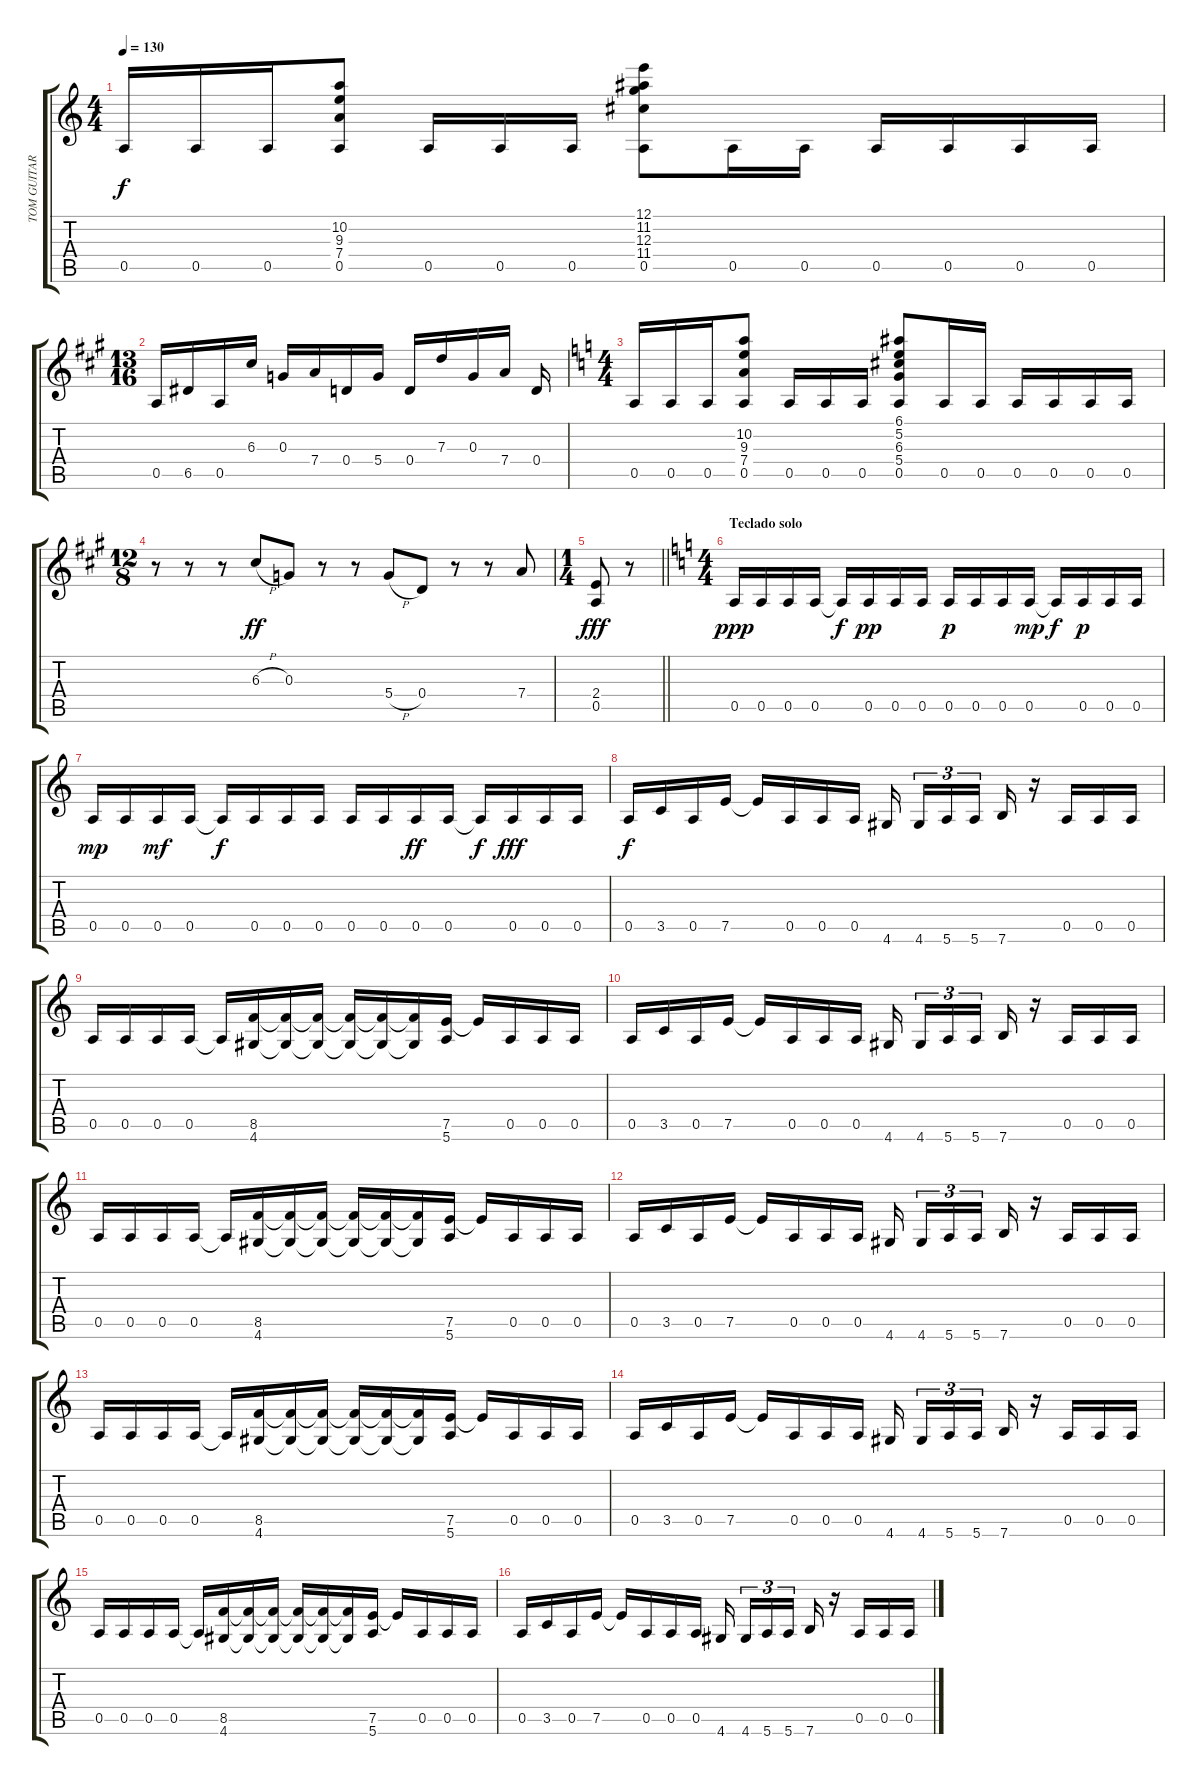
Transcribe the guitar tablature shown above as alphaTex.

\track ("TOM GUITAR" "TOM GUITAR") {instrument distortionguitar}
\staff {score tabs}
\tuning (E4 B3 G3 D3 A2 E2) {hide}
\ts (4 4)
\tempo 130
\clef g2
\ks c
0.5.16{dy f} 0.5.16 0.5.16 (10.2 9.3 7.4 0.5).8 0.5.16 0.5.16 0.5.16 (12.1 11.2 12.3 11.4 0.5).8 0.5.16 0.5.16 0.5.16 0.5.16 0.5.16 0.5.16 |
\ts (13 16)
\ks a
0.5.16 6.5.16 0.5.16 6.3.16 0.3.16 7.4.16 0.4.16 5.4.16 0.4.16 7.3.16 0.3.16 7.4.16 0.4.16 |
\ts (4 4)
\ks c
0.5.16 0.5.16 0.5.16 (10.2 9.3 7.4 0.5).8 0.5.16 0.5.16 0.5.16 (6.1 5.2 6.3 5.4 0.5).8 0.5.16 0.5.16 0.5.16 0.5.16 0.5.16 0.5.16 |
\ts (12 8)
\ks a
r.8 r.8 r.8 6.3{h}.8{dy ff} 0.3.8 r.8 r.8 5.4{h}.8 0.4.8 r.8 r.8 7.4.8 |
\ts (1 4)
\barLineRight lightlight
(2.4 0.5).8{dy fff} r.8 |
\ts (4 4)
\section ("" "Teclado solo")
\ks c
0.5.16{dy ppp} 0.5.16 0.5.16 0.5.16 0.5{t}.16{dy f} 0.5.16{dy pp} 0.5.16 0.5.16 0.5.16{dy p} 0.5.16 0.5.16 0.5.16{dy mp} 0.5{t}.16{dy f} 0.5.16{dy p} 0.5.16 0.5.16 |
0.5.16{dy mp} 0.5.16 0.5.16{dy mf} 0.5.16 0.5{t}.16{dy f} 0.5.16 0.5.16 0.5.16 0.5.16 0.5.16 0.5.16{dy ff} 0.5.16 0.5{t}.16{dy f} 0.5.16{dy fff} 0.5.16 0.5.16 |
0.5.16{dy f} 3.5.16 0.5.16 7.5.16 7.5{t}.16 0.5.16 0.5.16 0.5.16 4.6.16{beam splitsecondary} 4.6.16{tu (3 2)} 5.6.16{tu (3 2)} 5.6.16{tu (3 2) beam splitsecondary} 7.6.16 r.16 0.5.16 0.5.16 0.5.16 |
0.5.16 0.5.16 0.5.16 0.5.16 0.5{t}.16 (8.5 4.6).16 (8.5{t} 4.6{t}).16 (8.5{t} 4.6{t}).16 (8.5{t} 4.6{t}).16 (8.5{t} 4.6{t}).16 (8.5{t} 4.6{t}).16 (7.5 5.6).16 7.5{t}.16 0.5.16 0.5.16 0.5.16 |
0.5.16 3.5.16 0.5.16 7.5.16 7.5{t}.16 0.5.16 0.5.16 0.5.16 4.6.16{beam splitsecondary} 4.6.16{tu (3 2)} 5.6.16{tu (3 2)} 5.6.16{tu (3 2) beam splitsecondary} 7.6.16 r.16 0.5.16 0.5.16 0.5.16 |
0.5.16 0.5.16 0.5.16 0.5.16 0.5{t}.16 (8.5 4.6).16 (8.5{t} 4.6{t}).16 (8.5{t} 4.6{t}).16 (8.5{t} 4.6{t}).16 (8.5{t} 4.6{t}).16 (8.5{t} 4.6{t}).16 (7.5 5.6).16 7.5{t}.16 0.5.16 0.5.16 0.5.16 |
0.5.16 3.5.16 0.5.16 7.5.16 7.5{t}.16 0.5.16 0.5.16 0.5.16 4.6.16{beam splitsecondary} 4.6.16{tu (3 2)} 5.6.16{tu (3 2)} 5.6.16{tu (3 2) beam splitsecondary} 7.6.16 r.16 0.5.16 0.5.16 0.5.16 |
0.5.16 0.5.16 0.5.16 0.5.16 0.5{t}.16 (8.5 4.6).16 (8.5{t} 4.6{t}).16 (8.5{t} 4.6{t}).16 (8.5{t} 4.6{t}).16 (8.5{t} 4.6{t}).16 (8.5{t} 4.6{t}).16 (7.5 5.6).16 7.5{t}.16 0.5.16 0.5.16 0.5.16 |
0.5.16 3.5.16 0.5.16 7.5.16 7.5{t}.16 0.5.16 0.5.16 0.5.16 4.6.16{beam splitsecondary} 4.6.16{tu (3 2)} 5.6.16{tu (3 2)} 5.6.16{tu (3 2) beam splitsecondary} 7.6.16 r.16 0.5.16 0.5.16 0.5.16 |
0.5.16 0.5.16 0.5.16 0.5.16 0.5{t}.16 (8.5 4.6).16 (8.5{t} 4.6{t}).16 (8.5{t} 4.6{t}).16 (8.5{t} 4.6{t}).16 (8.5{t} 4.6{t}).16 (8.5{t} 4.6{t}).16 (7.5 5.6).16 7.5{t}.16 0.5.16 0.5.16 0.5.16 |
0.5.16 3.5.16 0.5.16 7.5.16 7.5{t}.16 0.5.16 0.5.16 0.5.16 4.6.16{beam splitsecondary} 4.6.16{tu (3 2)} 5.6.16{tu (3 2)} 5.6.16{tu (3 2) beam splitsecondary} 7.6.16 r.16 0.5.16 0.5.16 0.5.16
